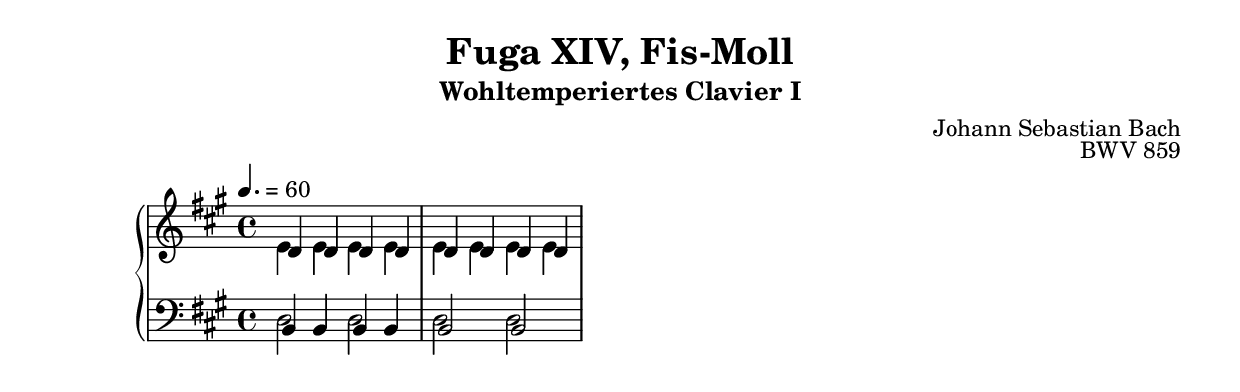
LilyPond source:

\version "2.22.1"
\language "deutsch"

\header {
  title = "Fuga XIV, Fis-Moll"
  subtitle = "Wohltemperiertes Clavier I"
  composer = "Johann Sebastian Bach"
  opus = "BWV 859"
}

sNotes = \relative c' { \voiceOne
d d d d | d d d d | 
%  | r | r | r | r | % 1
%  r | r | r | r | r | %

}
aNotes = \relative c' { \voiceTwo
  e e e e | e e e e
%  | r | r | r | r | % 1
%  r | r | r | r | r | % 

}
tNotes = \relative c { \voiceThree
  h h h h | h2 h
%  | r | r | r | r | % 1
%  r | r | r | r | r | % 

}
bNotes = \relative c { \voiceFour
  d2 d | d d |
%  | r | r | r | r | % 1
%  r | r | r | r | r | % 

} 

\score {
  \new PianoStaff <<
    \new Staff {\clef "treble" \key fis \minor \time 4/4 \tempo 4. = 60
                <<
      \new Voice = "soprano" {
        \sNotes
      }
      \\
      \new Voice = "alto" {
        \aNotes
                }
  >>
    }
    \new Staff {\clef "bass" \key fis \minor
      <<
      \new Voice = "tenor" {
        \tNotes
      }
      
      \new Voice = "bass" {
        \bNotes
      }
      >>
    }
    

  >>
  \layout {}
}

\score {
  \new ChoirStaff <<
    \new Staff {\clef "treble" \key f \major \tempo 4 = 60
                <<
      \new Voice = "sopranos" {\partial 4
        \sNotes
      }
      \\
      \new Voice = "altos" {
        \aNotes
                }
  >>
    }
    \new Staff {\clef "bass" \key f \major
      <<
      \new Voice = "tenor" {
        \tNotes
      }
      
      \new Voice = "bass" {
        \bNotes
      }
      >>
    }
  >>

 \midi {} 
}